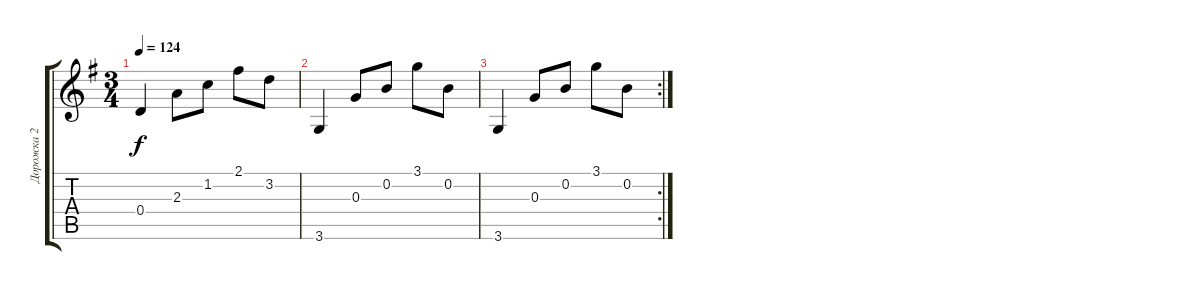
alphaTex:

\track ("Дорожка 2" "Дорожка 2") {instrument acousticguitarsteel}
\staff {score tabs}
\tuning (E4 B3 G3 D3 A2 E2) {hide}
\ts (3 4)
\tempo 124
\clef g2
\ks g
0.4.4{dy f} 2.3.8 1.2.8 2.1.8 3.2.8 |
3.6.4 0.3.8 0.2.8 3.1.8 0.2.8 |
\rc 2
3.6.4 0.3.8 0.2.8 3.1.8 0.2.8
